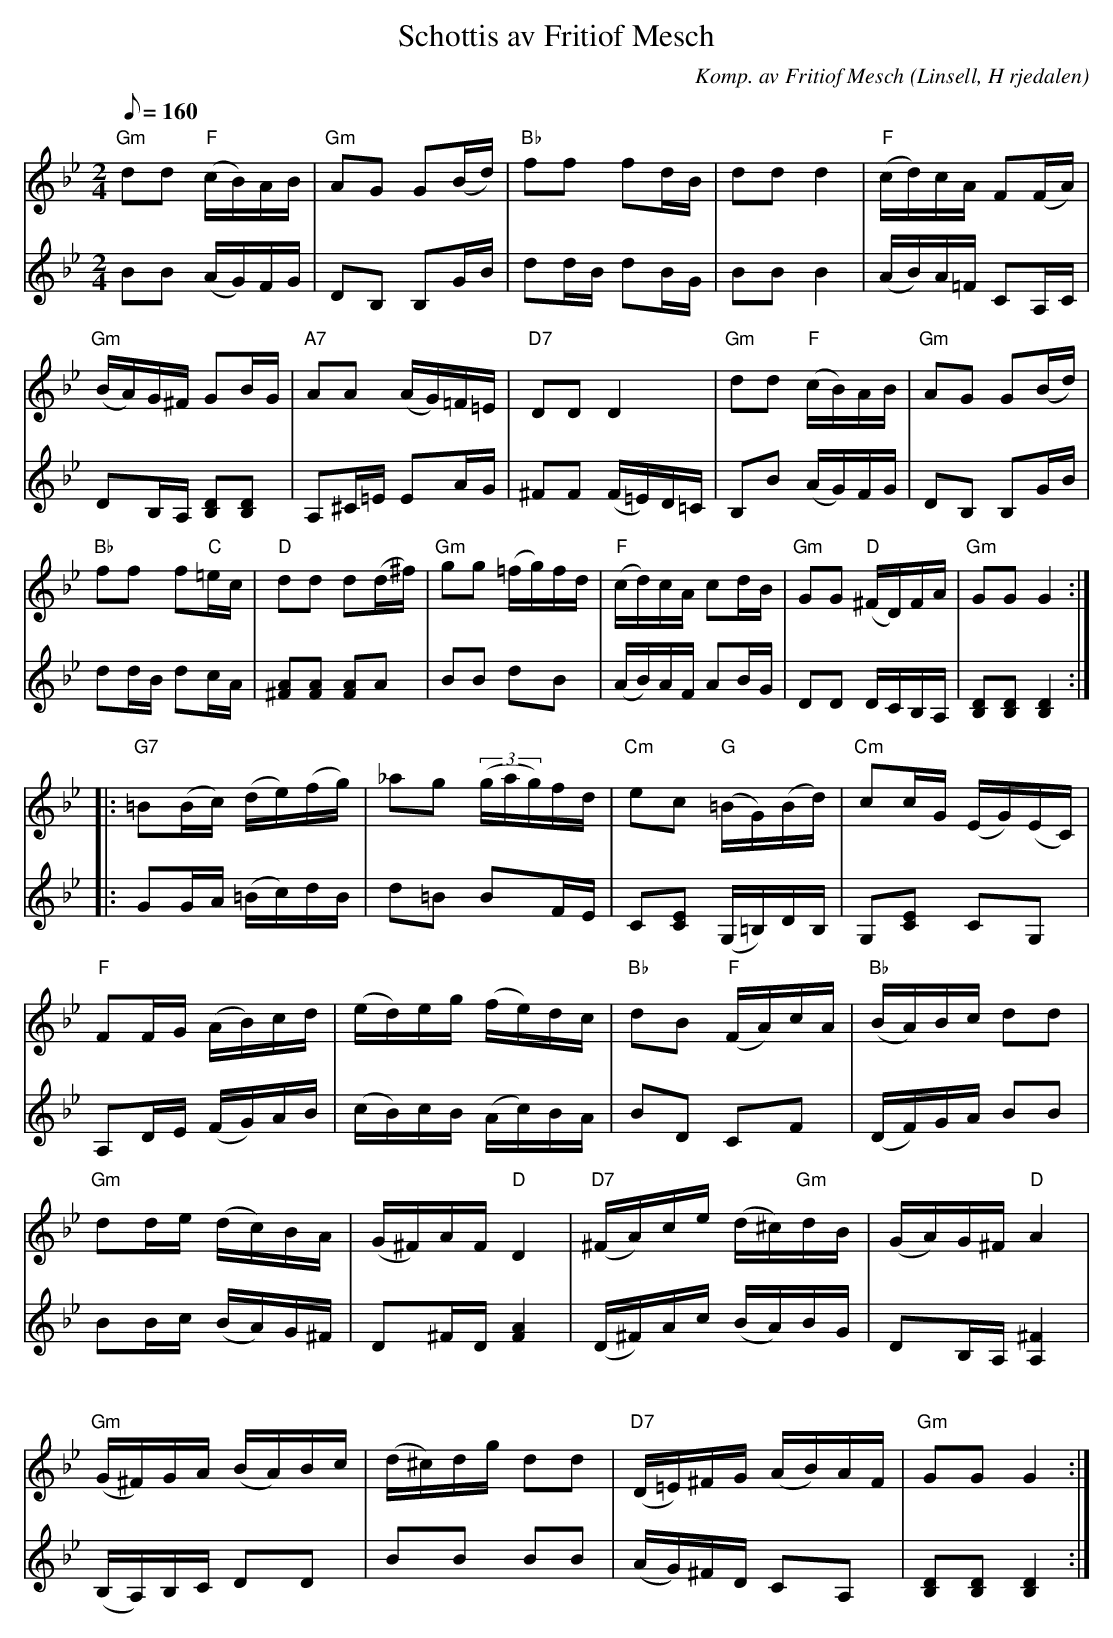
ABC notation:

X:1
T:Schottis av Fritiof Mesch
O:Linsell, H rjedalen
M:2/4
L:1/16
Q:1/8=160
C:Komp. av Fritiof Mesch
K:Gm
V:1
"Gm"d2d2 "F"(cB)AB|"Gm"A2G2 G2(Bd)|"Bb"f2f2 f2dB| d2d2 d4|"F"(cd)cA F2(FA)|!
"Gm"(BA)G^F G2BG|"A7"A2A2 (AG)=F=E|"D7"D2D2 D4|"Gm"d2d2 "F"(cB)AB|"Gm"A2G2 G2(Bd)|!
"Bb"f2f2 f2"C"=ec|"D"d2d2 d2(d^f)|"Gm"g2g2 (=fg)fd|"F"(cd)cA c2dB|"Gm"G2G2 "D"(^FD)FA|"Gm"G2G2 G4::!
"G7"=B2(Bc) (de)(fg)|_a2g2 ((3gag)fd|"Cm"e2c2 "G"(=BG)(Bd)|"Cm"c2cG (EG)(EC)|!
"F"F2FG (AB)cd|(ed)eg (fe)dc|"Bb"d2B2 "F"(FA)cA|"Bb"(BA)Bc d2d2|!
"Gm"d2de (dc)BA|(G^F)AF "D"D4|"D7"(^FA)ce (d^c)"Gm"dB|(GA)G^F "D"A4|!
"Gm"(G^F)GA (BA)Bc|(d^c)dg  d2d2|"D7"(D=E)^FG (AB)AF|"Gm"G2G2 G4:|]
V:2
B2B2 (AG)FG|D2B,2 B,2GB|d2dB d2BG|B2B2B4|(AB)A=F C2A,C|!
D2B,A, [B,2D2][B,2D2]|A,2^C=E E2AG|^F2F2 (F=E)D=C|B,2B2 (AG)FG|D2B,2 B,2GB|!
d2dB d2cA|[^F2A2][F2A2] [F2A2]A2|B2B2 d2B2|(AB)AF A2BG|D2D2 DCB,A,|[B,2D2][B,2D2] [B,4D4]::!
G2GA (=Bc)dB|d2=B2 B2FE|C2[C2E2] (G,=B,)DB,|G,2[C2E2] C2G,2|!
A,2DE (FG)AB|(cB)cB (Ac)BA|B2D2 C2F2|(DF)GA B2B2|!
B2Bc (BA)G^F|D2^FD [F4A4]|(D^F)Ac (BA)BG|D2B,A, [A,4^F4]|!
(B,A,)B,C D2D2|B2B2 B2B2|(AG)^FD C2A,2|[B,2D2][B,2D2] [B,4D4]:|
